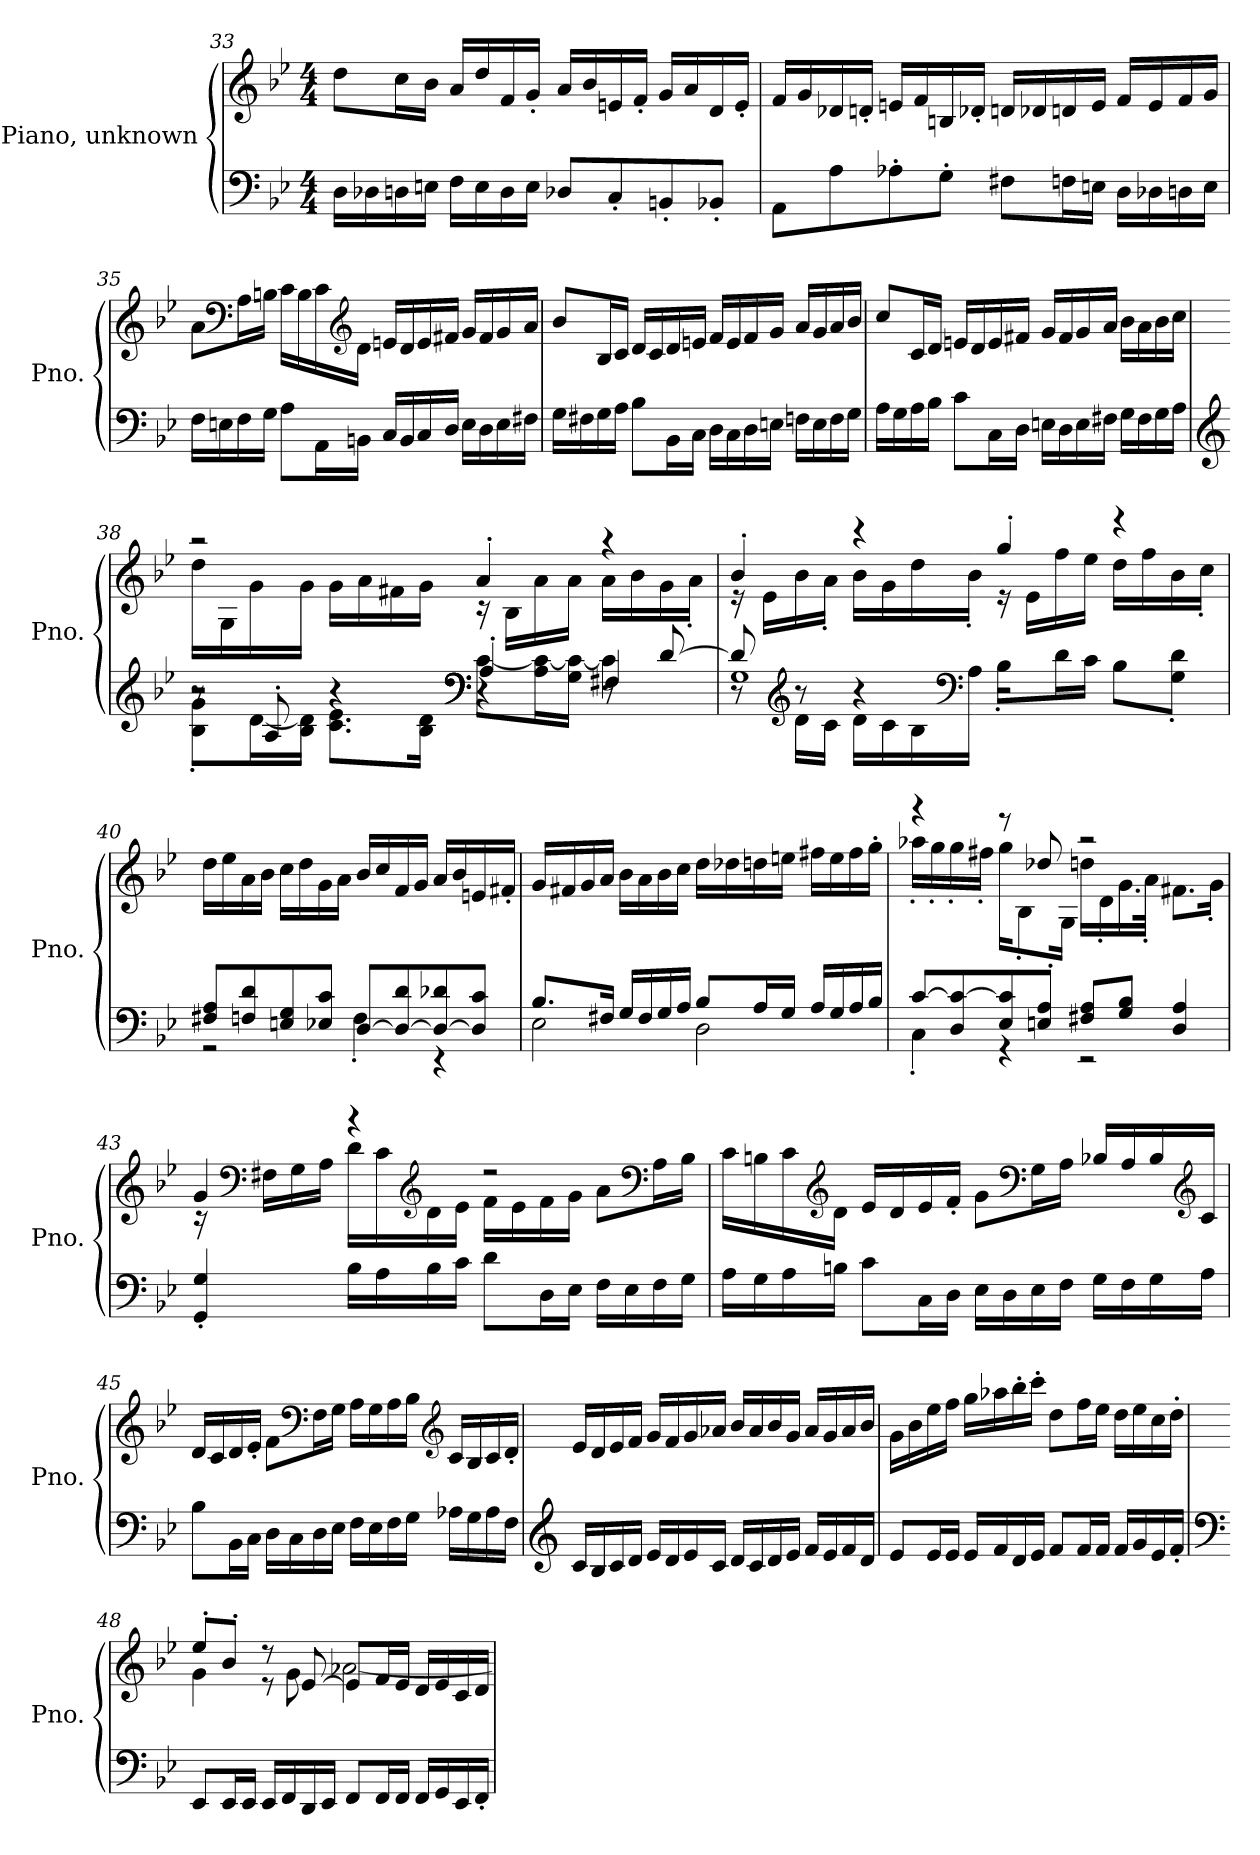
**kern	**kern
*part1	*part1
*staff2	*staff1
*I"Piano, unknown	*
*I'Pno.	*
*clefF4	*clefG2
*k[b-e-]	*k[b-e-]
*M4/4	*M4/4
=33	=33
16D\LL	8dd\L
16D-X\	.
16Dn\	16cc\L
16En\JJ	16b-\JJ
16F\LL	16a/LL
16E\	16dd/
16D\	16f/
16E\JJ	16g'/JJ
8D-X/L	16a/LL
.	16b-/
8C'/	16en/
.	16f'/JJ
8BBn'/	16g/LL
.	16a/
8BB-X'/J	16d/
.	16e'/JJ
!!LO:LB:g=z
=34	=34
8AA\L	16f/LL
.	16g/
8A\	16d-X/
.	16dn'/JJ
8A-X'\	16en/LL
.	16f/
8G'\J	16Bn/
.	16d-X'/JJ
8F#X\L	16dn/LL
.	16d-X/
16Fn\L	16dn/
16En\JJ	16e/JJ
16D\LL	16f/LL
16D-X\	16e/
16Dn\	16f/
16E\JJ	16g/JJ
=35	=35
16F\LL	8a\L
16En\	.
*	*clefF4
16F\	16A\L
16G\JJ	16Bn\JJ
8A\L	16c\LL
.	16B\
16AA\L	16c\
*	*clefG2
16BBn\JJ	16d\JJ
16C/LL	16en/LL
16BB/	16d/
16C/	16e/
16D/JJ	16f#X/JJ
16E\LL	16g/LL
16D\	16f#/
16E\	16g/
16F#X\JJ	16a/JJ
!!LO:LB:g=z
=36	=36
16G\LL	8b-/L
16F#X\	.
16G\	16B-/L
16A\JJ	16c/JJ
8B-\L	16d/LL
.	16c/
16BB-\L	16d/
16C\JJ	16en/JJ
16D\LL	16f/LL
16C\	16e/
16D\	16f/
16En\JJ	16g/JJ
16Fn\LL	16a/LL
16E\	16g/
16F\	16a/
16G\JJ	16b-/JJ
=37	=37
16A\LL	8cc/L
16G\	.
16A\	16c/L
16B-\JJ	16d/JJ
8c\L	16en/LL
.	16d/
16C\L	16e/
16D\JJ	16f#X/JJ
16En\LL	16g/LL
16D\	16f#/
16E\	16g/
16F#X\JJ	16a/JJ
16G\LL	16b-\LL
16F#\	16a\
16G\	16b-\
16A\JJ	16cc\JJ
!!LO:PB:g=z
=38	=38
*clefG2	*
*^	*^
*	*^	*	*
2r	8B-\' 8g\'L	8r	2r	16dd\LL
.	.	.	.	16G\
.	[16d\L	8A'/	.	16g\
.	16B-\ 16d\]JJ	.	.	16g\JJ
.	8.c\ 8.e-\L	4r	.	16g\LL
.	.	.	.	16a\
.	.	.	.	16f#X\
.	16B-\ 16d\Jk	.	.	16g\JJ
*clefF4	*	*	*	*
4r	[8c\L	4A'/	4a'/	16r
.	.	.	.	16B-\LL
.	16A\ 16c\_L	.	.	16a\
.	16G\ 16c\_JJ	.	.	16a\JJ
8r	4c\]	4F#X/	4r	16a\LL
.	.	.	.	16b-\
[8d/	.	.	.	16g\
.	.	.	.	16a'\JJ
=39	=39	=39	=39	=39
8d/]	8r	1G	4b-'/	16r
.	.	.	.	16e-\LL
*clefG2	*	*	*	*
8r	16d\LL	.	.	16b-\
.	16c\JJ	.	.	16a'\JJ
4r	16d\LL	.	4r	16b-\LL
.	16c\	.	.	16g\
.	16B-\	.	.	16dd\
*clefF4	*	*	*	*
.	16A\JJ	.	.	16b-'\JJ
2r	8B-'\L	.	4gg'/	16r
.	.	.	.	16e-\LL
.	16d\L	.	.	16ff\
.	16c\JJ	.	.	16ee-\JJ
.	8B-\L	.	4r	16dd\LL
.	.	.	.	16ff\
.	8G\' 8d\'J	.	.	16b-\
.	.	.	.	16cc'\JJ
*	*v	*v	*	*
*	*	*v	*v
!!LO:LB:g=z
=40	=40	=40
8F#X/ 8A/L	2r	16dd\LL
.	.	16ee-\
8Fn/ 8d/	.	16a\
.	.	16b-\JJ
8En/ 8G/	.	16cc\LL
.	.	16dd\
8E-X/ 8c/J	.	16g\
.	.	16a\JJ
[8D/L	4F'\	16b-/LL
.	.	16cc/
8D/_ 8d/	.	16f/
.	.	16g/JJ
8D/_ 8d-X/	4r	16a/LL
.	.	16b-/
8D/] 8c/J	.	16en/
.	.	16f#X'/JJ
=41	=41	=41
8.B-/L	2E-\	16g/LL
.	.	16f#X/
.	.	16g/
16F#X/Jk	.	16a/JJ
16G/LL	.	16b-\LL
16F#/	.	16a\
16G/	.	16b-\
16A/JJ	.	16cc\JJ
8B-/L	2D\	16dd\LL
.	.	16dd-X\
16A/L	.	16ddn\
16G/JJ	.	16een\JJ
16A/LL	.	16ff#X\LL
16G/	.	16ee\
16A/	.	16ff#\
16B-/JJ	.	16gg'\JJ
!!LO:LB:g=z
=42	=42	=42
*	*	*^
[8c/L	4C'\	4r	16aa-X'\LL
.	.	.	16gg'\
8D/ 8c/_	.	.	16gg'\
.	.	.	16ff#X'\JJ
8E-/ 8c/]	4r	8r	16gg\KL
.	.	.	8B-'\
8En/' 8A/'J	.	8dd-X/	.
.	.	.	16G\Jk
8F#X/ 8A/L	2r	2r	16ddn\LL
.	.	.	16d'\
8G/ 8B-/J	.	.	16.g\
.	.	.	32a'\JJk
4D/ 4A/	.	.	8.f#X\L
.	.	.	16g'\Jk
*v	*v	*	*
=43	=43	=43
4GG/' 4G/'	4g/	16r
*	*clefF4	*
.	.	16F#X\LL
.	.	16G\
.	.	16A\JJ
16B-\LL	4r	16d\LL
16A\	.	16c\
*	*clefG2	*
16B-\	.	16d\
16c\JJ	.	16e-\JJ
8d\L	2r	16f\LL
.	.	16e-\
16D\L	.	16f\
16E-\JJ	.	16g\JJ
16F\LL	.	8a\L
16E-\	.	.
*	*clefF4	*
16F\	.	16A\L
16G\JJ	.	16B-\JJ
*	*v	*v
!!LO:LB:g=z
=44	=44
16A\LL	16c\LL
16G\	16Bn\
16A\	16c\
*	*clefG2
16Bn\JJ	16d\JJ
8c\L	16e-/LL
.	16d/
16C\L	16e-/
16D\JJ	16f'/JJ
16E-\LL	8g\L
16D\	.
*	*clefF4
16E-\	16G\L
16F\JJ	16A\JJ
16G\LL	16B-X/LL
16F\	16A/
16G\	16B-/
*	*clefG2
16A\JJ	16c/JJ
=45	=45
8B-\L	16d/LL
.	16c/
16BB-\L	16d/
16C\JJ	16e-'/JJ
16D\LL	8f\L
16C\	.
*	*clefF4
16D\	16F\L
16E-\JJ	16G\JJ
16F\LL	16A\LL
16E-\	16G\
16F\	16A\
16G\JJ	16B-\JJ
*	*clefG2
16A-X\LL	16c/LL
16G\	16B-/
16A-\	16c/
16F\JJ	16d'/JJ
!!LO:LB:g=z
=46	=46
*clefG2	*
16c/LL	16e-/LL
16B-/	16d/
16c/	16e-/
16d/JJ	16f/JJ
16e-/LL	16g/LL
16d/	16f/
16e-/	16g/
16c/JJ	16a-X/JJ
16d/LL	16b-/LL
16c/	16a-/
16d/	16b-/
16e-/JJ	16g/JJ
16f/LL	16a-/LL
16e-/	16g/
16f/	16a-/
16d/JJ	16b-/JJ
=47	=47
8e-/L	16g\LL
.	16b-\
16e-/L	16ee-\
16e-/JJ	16ff\JJ
16e-/LL	16gg\LL
16f/	16aa-X\
16d/	16bb-'\
16e-/JJ	16ccc'\JJ
8f/L	8dd\L
16f/L	16ff\L
16f/JJ	16ee-\JJ
16f/LL	16dd\LL
16g/	16ee-\
16e-/	16cc\
16f'/JJ	16dd'\JJ
!!LO:LB:g=z
=48	=48
*clefF4	*
*	*^
8EE-/L	8ee-'/L	4g\
16EE-/L	8b-'/J	.
16EE-/JJ	.	.
16EE-/LL	8r	8r
16FF/	.	.
16DD/	[8e-/	8g\
16EE-/JJ	.	.
8FF/L	8e-/L]	[2a-X\
16FF/L	16f/L	.
16FF/JJ	16e-/JJ	.
16FF/LL	16d/LL	.
16GG/	16e-/	.
16EE-/	16c/	.
16FF'/JJ	16d/JJ	.
*	*v	*v
=	=
*-	*-
